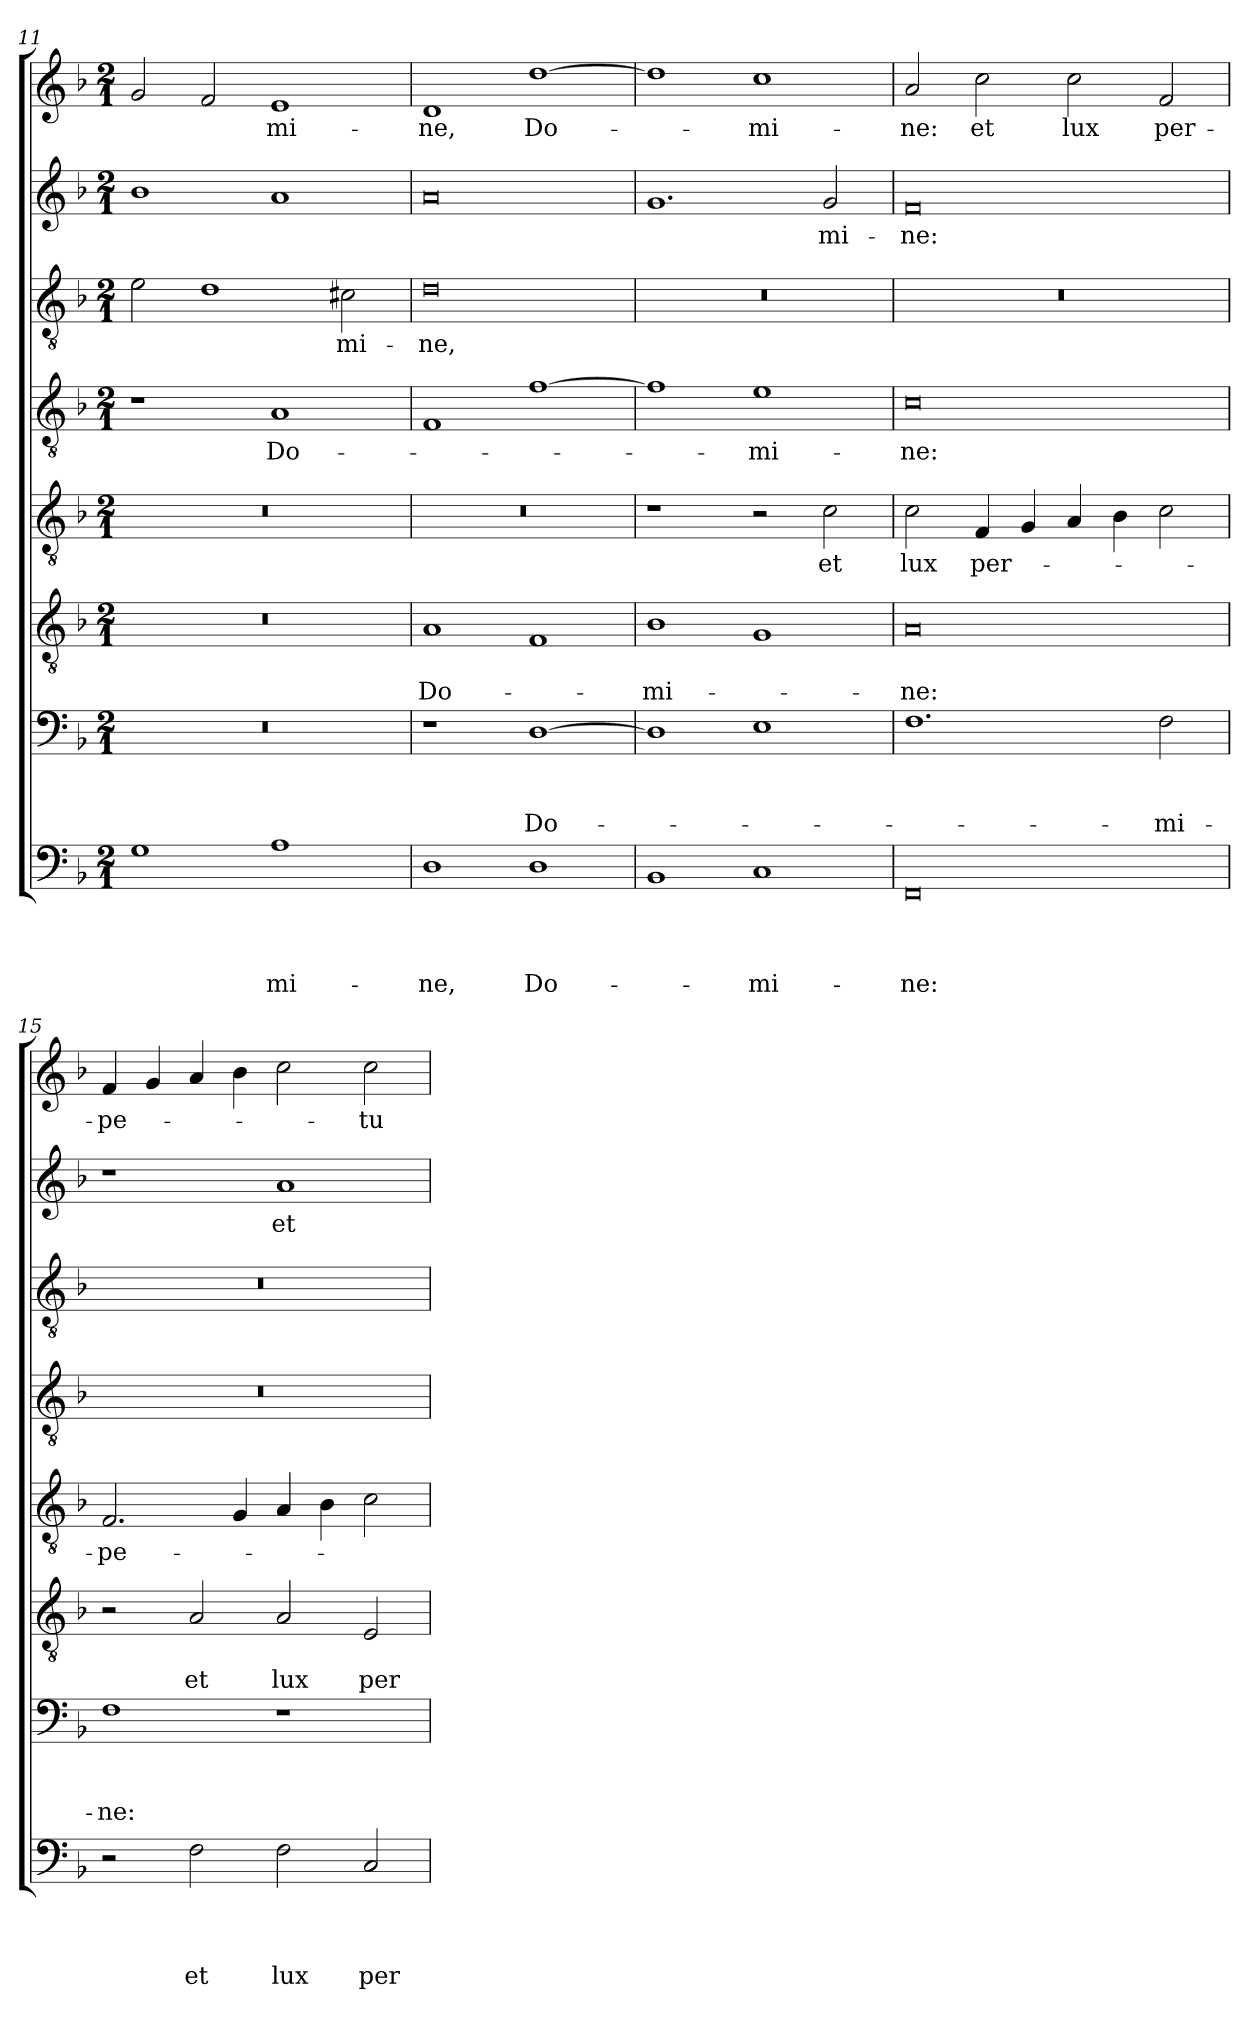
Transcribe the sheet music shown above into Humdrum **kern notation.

**kern	**text	**text	**text	**text	**kern	**text	**text	**text	**kern	**text	**text	**kern	**text	**kern	**text	**kern	**text	**kern	**text	**kern	**text
*part8	*part8	*part8	*part8	*part8	*part7	*part7	*part7	*part7	*part6	*part6	*part6	*part5	*part5	*part4	*part4	*part3	*part3	*part2	*part2	*part1	*part1
*staff8	*staff8	*staff8	*staff8	*staff8	*staff7	*staff7	*staff7	*staff7	*staff6	*staff6	*staff6	*staff5	*staff5	*staff4	*staff4	*staff3	*staff3	*staff2	*staff2	*staff1	*staff1
*clefF4	*	*	*	*	*clefF4	*	*	*	*clefGv2	*	*	*clefGv2	*	*clefGv2	*	*clefGv2	*	*clefG2	*	*clefG2	*
*k[b-]	*	*	*	*	*k[b-]	*	*	*	*k[b-]	*	*	*k[b-]	*	*k[b-]	*	*k[b-]	*	*k[b-]	*	*k[b-]	*
*F:	*	*	*	*	*F:	*	*	*	*F:	*	*	*F:	*	*F:	*	*F:	*	*F:	*	*F:	*
*M2/1	*	*	*	*	*M2/1	*	*	*	*M2/1	*	*	*M2/1	*	*M2/1	*	*M2/1	*	*M2/1	*	*M2/1	*
=11	=11	=11	=11	=11	=11	=11	=11	=11	=11	=11	=11	=11	=11	=11	=11	=11	=11	=11	=11	=11	=11
1G	.	.	.	.	0r	.	.	.	0r	.	.	0r	.	1r	.	2e\	.	1b-	.	2g/	.
.	.	.	.	.	.	.	.	.	.	.	.	.	.	.	.	1d	.	.	.	2f/	.
!	!	!	!	!LO:LY:b	!	!	!	!	!	!	!	!	!	!	!LO:LY:b	!	!	!	!	!	!LO:LY:b
1A	.	.	.	-mi-	.	.	.	.	.	.	.	.	.	1A	Do-	.	.	1a	.	1e	mi-
!	!	!	!	!	!	!	!	!	!	!	!	!	!	!	!	!	!LO:LY:b	!	!	!	!
.	.	.	.	.	.	.	.	.	.	.	.	.	.	.	.	2c#X\	-mi-	.	.	.	.
=12	=12	=12	=12	=12	=12	=12	=12	=12	=12	=12	=12	=12	=12	=12	=12	=12	=12	=12	=12	=12	=12
!	!	!	!	!LO:LY:b	!	!	!	!	!	!	!LO:LY:b	!	!	!	!	!	!LO:LY:b	!	!	!	!LO:LY:b
1D	.	.	.	-ne,	1r	.	.	.	1A	.	Do-	0r	.	1F	.	0d	-ne,	0a	.	1d	-ne,
!	!	!	!	!LO:LY:b	!	!	!	!LO:LY:b	!	!	!	!	!	!	!	!	!	!	!	!	!LO:LY:b
1D	.	.	.	Do-	[1D	.	.	Do-	1F	.	.	.	.	[1f	.	.	.	.	.	[1dd	Do-
!!LO:PB:g=z
=13	=13	=13	=13	=13	=13	=13	=13	=13	=13	=13	=13	=13	=13	=13	=13	=13	=13	=13	=13	=13	=13
!	!	!	!	!	!	!	!	!	!	!	!LO:LY:b	!	!	!	!	!	!	!	!	!	!
1BB-	.	.	.	.	1D]	.	.	.	1B-	.	-mi-	1r	.	1f]	.	0r	.	1.g	.	1dd]	.
!	!	!	!	!LO:LY:b	!	!	!	!	!	!	!	!	!	!	!LO:LY:b	!	!	!	!	!	!LO:LY:b
1C	.	.	.	-mi-	1E	.	.	.	1G	.	.	2r	.	1e	-mi-	.	.	.	.	1cc	-mi-
!	!	!	!	!	!	!	!	!	!	!	!	!	!LO:LY:b	!	!	!	!	!	!LO:LY:b	!	!
.	.	.	.	.	.	.	.	.	.	.	.	2c\	et	.	.	.	.	2g/	-mi-	.	.
=14	=14	=14	=14	=14	=14	=14	=14	=14	=14	=14	=14	=14	=14	=14	=14	=14	=14	=14	=14	=14	=14
!	!	!	!	!LO:LY:b	!	!	!	!	!	!	!LO:LY:b	!	!LO:LY:b	!	!LO:LY:b	!	!	!	!LO:LY:b	!	!LO:LY:b
0FF	.	.	.	-ne:	1.F	.	.	.	0A	.	-ne:	2c\	lux	0c	-ne:	0r	.	0f	-ne:	2a/	-ne:
!	!	!	!	!	!	!	!	!	!	!	!	!	!LO:LY:b	!	!	!	!	!	!	!	!LO:LY:b
.	.	.	.	.	.	.	.	.	.	.	.	4F/	per-	.	.	.	.	.	.	2cc\	et
.	.	.	.	.	.	.	.	.	.	.	.	4G/	.	.	.	.	.	.	.	.	.
!	!	!	!	!	!	!	!	!	!	!	!	!	!	!	!	!	!	!	!	!	!LO:LY:b
.	.	.	.	.	.	.	.	.	.	.	.	4A/	.	.	.	.	.	.	.	2cc\	lux
.	.	.	.	.	.	.	.	.	.	.	.	4B-\	.	.	.	.	.	.	.	.	.
!	!	!	!	!	!	!	!	!LO:LY:b	!	!	!	!	!	!	!	!	!	!	!	!	!LO:LY:b
.	.	.	.	.	2F\	.	.	-mi-	.	.	.	2c\	.	.	.	.	.	.	.	2f/	per-
=15	=15	=15	=15	=15	=15	=15	=15	=15	=15	=15	=15	=15	=15	=15	=15	=15	=15	=15	=15	=15	=15
!	!	!	!	!	!	!	!	!LO:LY:b	!	!	!	!	!LO:LY:b	!	!	!	!	!	!	!	!LO:LY:b
2r	.	.	.	.	1F	.	.	-ne:	2r	.	.	2.F/	-pe-	0r	.	0r	.	1r	.	4f/	-pe-
.	.	.	.	.	.	.	.	.	.	.	.	.	.	.	.	.	.	.	.	4g/	.
!	!	!	!	!LO:LY:b	!	!	!	!	!	!	!LO:LY:b	!	!	!	!	!	!	!	!	!	!
2F\	.	.	.	et	.	.	.	.	2A/	.	et	.	.	.	.	.	.	.	.	4a/	.
.	.	.	.	.	.	.	.	.	.	.	.	4G/	.	.	.	.	.	.	.	4b-\	.
!	!	!	!	!LO:LY:b	!	!	!	!	!	!	!LO:LY:b	!	!	!	!	!	!	!	!LO:LY:b	!	!
2F\	.	.	.	lux	1r	.	.	.	2A/	.	lux	4A/	.	.	.	.	.	1a	et	2cc\	.
.	.	.	.	.	.	.	.	.	.	.	.	4B-\	.	.	.	.	.	.	.	.	.
!	!	!	!	!LO:LY:b	!	!	!	!	!	!	!LO:LY:b	!	!	!	!	!	!	!	!	!	!LO:LY:b
2C/	.	.	.	per-	.	.	.	.	2E/	.	per-	2c\	.	.	.	.	.	.	.	2cc\	-tu-
=	=	=	=	=	=	=	=	=	=	=	=	=	=	=	=	=	=	=	=	=	=
*-	*-	*-	*-	*-	*-	*-	*-	*-	*-	*-	*-	*-	*-	*-	*-	*-	*-	*-	*-	*-	*-
